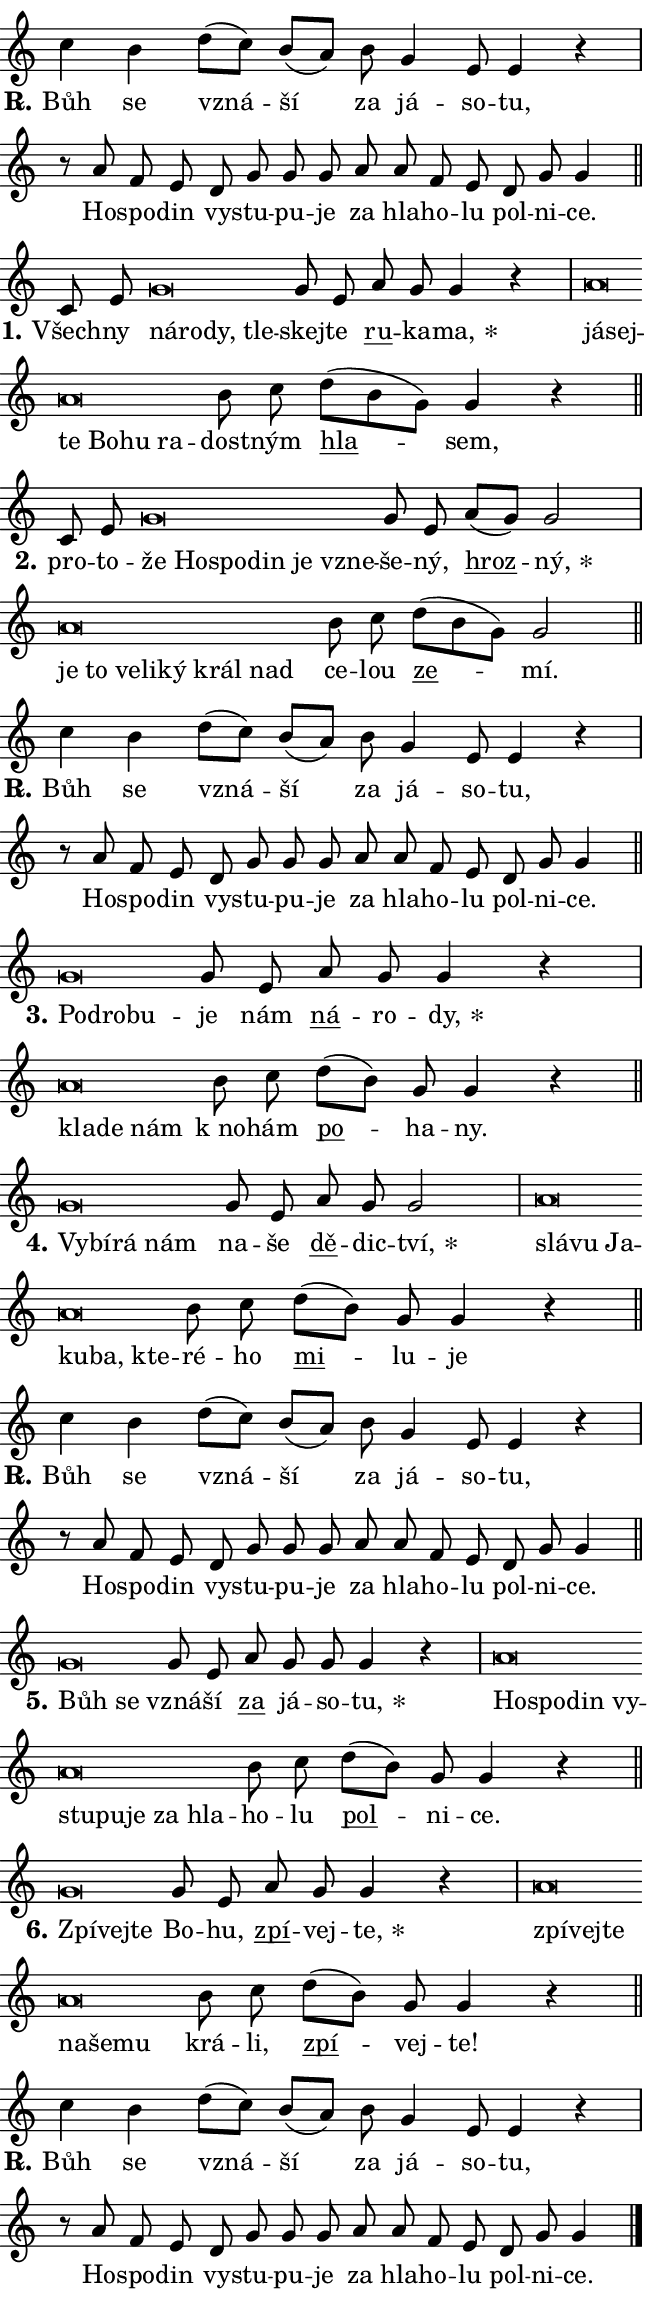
\version "2.24.0"
\header { tagline = "" }
\paper {
  indent = 0\cm
  top-margin = 0\cm
  right-margin = 0.13\cm % to fit lyric hyphens
  bottom-margin = 0\cm
  left-margin = 0\cm
  paper-width = 11\cm
  page-breaking = #ly:one-page-breaking
  system-system-spacing.basic-distance = #11
  score-system-spacing.basic-distance = #11
  ragged-last = ##f
}


%% Author: Thomas Morley
%% https://lists.gnu.org/archive/html/lilypond-user/2020-05/msg00002.html
#(define (line-position grob)
"Returns position of @var[grob} in current system:
   @code{'start}, if at first time-step
   @code{'end}, if at last time-step
   @code{'middle} otherwise
"
  (let* ((col (ly:item-get-column grob))
         (ln (ly:grob-object col 'left-neighbor))
         (rn (ly:grob-object col 'right-neighbor))
         (col-to-check-left (if (ly:grob? ln) ln col))
         (col-to-check-right (if (ly:grob? rn) rn col))
         (break-dir-left
           (and
             (ly:grob-property col-to-check-left 'non-musical #f)
             (ly:item-break-dir col-to-check-left)))
         (break-dir-right
           (and
             (ly:grob-property col-to-check-right 'non-musical #f)
             (ly:item-break-dir col-to-check-right))))
        (cond ((eqv? 1 break-dir-left) 'start)
              ((eqv? -1 break-dir-right) 'end)
              (else 'middle))))

#(define (tranparent-at-line-position vctor)
  (lambda (grob)
  "Relying on @code{line-position} select the relevant enry from @var{vctor}.
Used to determine transparency,"
    (case (line-position grob)
      ((end) (not (vector-ref vctor 0)))
      ((middle) (not (vector-ref vctor 1)))
      ((start) (not (vector-ref vctor 2))))))

noteHeadBreakVisibility =
#(define-music-function (break-visibility)(vector?)
"Makes @code{NoteHead}s transparent relying on @var{break-visibility}"
#{
  \override NoteHead.transparent =
    #(tranparent-at-line-position break-visibility)
#})

#(define delete-ledgers-for-transparent-note-heads
  (lambda (grob)
    "Reads whether a @code{NoteHead} is transparent.
If so this @code{NoteHead} is removed from @code{'note-heads} from
@var{grob}, which is supposed to be @code{LedgerLineSpanner}.
As a result ledgers are not printed for this @code{NoteHead}"
    (let* ((nhds-array (ly:grob-object grob 'note-heads))
           (nhds-list
             (if (ly:grob-array? nhds-array)
                 (ly:grob-array->list nhds-array)
                 '()))
           ;; Relies on the transparent-property being done before
           ;; Staff.LedgerLineSpanner.after-line-breaking is executed.
           ;; This is fragile ...
           (to-keep
             (remove
               (lambda (nhd)
                 (ly:grob-property nhd 'transparent #f))
               nhds-list)))
      ;; TODO find a better method to iterate over grob-arrays, similiar
      ;; to filter/remove etc for lists
      ;; For now rebuilt from scratch
      (set! (ly:grob-object grob 'note-heads)  '())
      (for-each
        (lambda (nhd)
          (ly:pointer-group-interface::add-grob grob 'note-heads nhd))
        to-keep))))

squashNotes = {
  \override NoteHead.X-extent = #'(-0.2 . 0.2)
  \override NoteHead.Y-extent = #'(-0.75 . 0)
  \override NoteHead.stencil =
    #(lambda (grob)
       (let ((pos (ly:grob-property grob 'staff-position)))
         (begin
           (if (< pos -7) (display "ERROR: Lower brevis then expected\n") (display ""))
           (if (<= pos -6) ly:text-interface::print ly:note-head::print))))
}
unSquashNotes = {
  \revert NoteHead.X-extent
  \revert NoteHead.Y-extent
  \revert NoteHead.stencil
}

hideNotes = \noteHeadBreakVisibility #begin-of-line-visible
unHideNotes = \noteHeadBreakVisibility #all-visible

% work-around for resetting accidentals
% https://lilypond.org/doc/v2.23/Documentation/notation/displaying-rhythms#unmetered-music
cadenzaMeasure = {
  \cadenzaOff
  \partial 1024 s1024
  \cadenzaOn
}

#(define-markup-command (accent layout props text) (markup?)
  "Underline accented syllable"
  (interpret-markup layout props
    #{\markup \override #'(offset . 4.3) \underline { #text }#}))

responsum = \markup \concat {
  "R" \hspace #-1.05 \path #0.1 #'((moveto 0 0.07) (lineto 0.9 0.8)) \hspace #0.05 "."
}

spaceSize = #0.6828661417322834 % exact space size for TeX Gyre Schola

\layout {
  \context {
    \Staff
    \remove "Time_signature_engraver"
    \override LedgerLineSpanner.after-line-breaking = #delete-ledgers-for-transparent-note-heads
  }
  \context {
    \Lyrics {
      \override LyricSpace.minimum-distance = \spaceSize
      \override LyricText.font-name = #"TeX Gyre Schola"
      \override LyricText.font-size = 1
      \override StanzaNumber.font-name = #"TeX Gyre Schola Bold"
      \override StanzaNumber.font-size = 1
    }
  }
  \context {
    \Score 
    \override NoteHead.text =
      #(lambda (grob) 
        (let ((pos (ly:grob-property grob 'staff-position)))
          #{\markup {
            \combine
              \halign #-0.55 \raise #(if (= pos -6) 0 0.5) \override #'(thickness . 2) \draw-line #'(3.2 . 0)
              \musicglyph "noteheads.sM1"
          }#}))
  }
}

% magnetic-lyrics.ily
%
%   written by
%     Jean Abou Samra <jean@abou-samra.fr>
%     Werner Lemberg <wl@gnu.org>
%
%   adapted by
%     Jiri Hon <jiri.hon@gmail.com>
%
% Version 2022-Apr-15

% https://www.mail-archive.com/lilypond-user@gnu.org/msg149350.html

#(define (Left_hyphen_pointer_engraver context)
   "Collect syllable-hyphen-syllable occurrences in lyrics and store
them in properties.  This engraver only looks to the left.  For
example, if the lyrics input is @code{foo -- bar}, it does the
following.

@itemize @bullet
@item
Set the @code{text} property of the @code{LyricHyphen} grob between
@q{foo} and @q{bar} to @code{foo}.

@item
Set the @code{left-hyphen} property of the @code{LyricText} grob with
text @q{foo} to the @code{LyricHyphen} grob between @q{foo} and
@q{bar}.
@end itemize

Use this auxiliary engraver in combination with the
@code{lyric-@/text::@/apply-@/magnetic-@/offset!} hook."
   (let ((hyphen #f)
         (text #f))
     (make-engraver
      (acknowledgers
       ((lyric-syllable-interface engraver grob source-engraver)
        (set! text grob)))
      (end-acknowledgers
       ((lyric-hyphen-interface engraver grob source-engraver)
        ;(when (not (grob::has-interface grob 'lyric-space-interface))
          (set! hyphen grob)));)
      ((stop-translation-timestep engraver)
       (when (and text hyphen)
         (ly:grob-set-object! text 'left-hyphen hyphen))
       (set! text #f)
       (set! hyphen #f)))))

#(define (lyric-text::apply-magnetic-offset! grob)
   "If the space between two syllables is less than the value in
property @code{LyricText@/.details@/.squash-threshold}, move the right
syllable to the left so that it gets concatenated with the left
syllable.

Use this function as a hook for
@code{LyricText@/.after-@/line-@/breaking} if the
@code{Left_@/hyphen_@/pointer_@/engraver} is active."
   (let ((hyphen (ly:grob-object grob 'left-hyphen #f)))
     (when hyphen
       (let ((left-text (ly:spanner-bound hyphen LEFT)))
         (when (grob::has-interface left-text 'lyric-syllable-interface)
           (let* ((common (ly:grob-common-refpoint grob left-text X))
                  (this-x-ext (ly:grob-extent grob common X))
                  (left-x-ext
                   (begin
                     ;; Trigger magnetism for left-text.
                     (ly:grob-property left-text 'after-line-breaking)
                     (ly:grob-extent left-text common X)))
                  ;; `delta` is the gap width between two syllables.
                  (delta (- (interval-start this-x-ext)
                            (interval-end left-x-ext)))
                  (details (ly:grob-property grob 'details))
                  (threshold (assoc-get 'squash-threshold details 0.2)))
             (when (< delta threshold)
               (let* (;; We have to manipulate the input text so that
                      ;; ligatures crossing syllable boundaries are not
                      ;; disabled.  For languages based on the Latin
                      ;; script this is essentially a beautification.
                      ;; However, for non-Western scripts it can be a
                      ;; necessity.
                      (lt (ly:grob-property left-text 'text))
                      (rt (ly:grob-property grob 'text))
                      (is-space (grob::has-interface hyphen 'lyric-space-interface))
                      (space (if is-space " " ""))
                      (extra-delta (if is-space spaceSize 0))
                      ;; Append new syllable.
                      (ltrt-space (if (and (string? lt) (string? rt))
                                (string-append lt space rt)
                                (make-concat-markup (list lt space rt))))
                      ;; Right-align `ltrt` to the right side.
                      (ltrt-space-markup (grob-interpret-markup
                               grob
                               (make-translate-markup
                                (cons (interval-length this-x-ext) 0)
                                (make-right-align-markup ltrt-space)))))
                 (begin
                   ;; Don't print `left-text`.
                   (ly:grob-set-property! left-text 'stencil #f)
                   ;; Set text and stencil (which holds all collected
                   ;; syllables so far) and shift it to the left.
                   (ly:grob-set-property! grob 'text ltrt-space)
                   (ly:grob-set-property! grob 'stencil ltrt-space-markup)
                   (ly:grob-translate-axis! grob (- (- delta extra-delta)) X))))))))))


#(define (lyric-hyphen::displace-bounds-first grob)
   ;; Make very sure this callback isn't triggered too early.
   (let ((left (ly:spanner-bound grob LEFT))
         (right (ly:spanner-bound grob RIGHT)))
     (ly:grob-property left 'after-line-breaking)
     (ly:grob-property right 'after-line-breaking)
     (ly:lyric-hyphen::print grob)))

squashThreshold = #0.4

\layout {
  \context {
    \Lyrics
    \consists #Left_hyphen_pointer_engraver
    \override LyricText.after-line-breaking =
      #lyric-text::apply-magnetic-offset!
    \override LyricHyphen.stencil = #lyric-hyphen::displace-bounds-first
    \override LyricText.details.squash-threshold = \squashThreshold
    \override LyricHyphen.minimum-distance = 0
    \override LyricHyphen.minimum-length = \squashThreshold
  }
}

squashText = \override LyricText.details.squash-threshold = 9999
unSquashText = \override LyricText.details.squash-threshold = \squashThreshold

leftText = \override LyricText.self-alignment-X = #LEFT
unLeftText = \revert LyricText.self-alignment-X

starOffset = #(lambda (grob) 
                (let ((x_offset (ly:self-alignment-interface::aligned-on-x-parent grob)))
                  (if (= x_offset 0) 0 (+ x_offset 1.2))))

star = #(define-music-function (syllable)(string?)
"Append star separator at the end of a syllable"
#{
  \once \override LyricText.X-offset = #starOffset
  \lyricmode { \markup {
    #syllable
    \override #'((font-name . "TeX Gyre Schola Bold")) \hspace #0.2 \lower #0.65 \larger "*"
  } }
#})

starAccent = #(define-music-function (syllable)(string?)
"Append star separator at the end of a syllable and make accent"
#{
  \once \override LyricText.X-offset = #starOffset
  \lyricmode { \markup {
    \accent #syllable
    \override #'((font-name . "TeX Gyre Schola Bold")) \hspace #0.2 \lower #0.65 \larger "*"
  } }
#})

breath = #(define-music-function (syllable)(string?)
"Append breathing indicator at the end of a syllable"
#{
  \lyricmode { \markup { #syllable "+" } }
#})

optionalBreath = #(define-music-function (syllable)(string?)
"Append optional breathing indicator at the end of a syllable"
#{
  \lyricmode { \markup { #syllable "(+)" } }
#})


\score {
    <<
        \new Voice = "melody" { \cadenzaOn \key c \major \relative { c''4 b d8[( c)] b[( a)] \bar "" b g4 e8 e4 r \cadenzaMeasure \bar "|" r8 a f e \bar "" d g g g \bar "" a a f e d g g4 \cadenzaMeasure \bar "||" \break } }
        \new Lyrics \lyricsto "melody" { \lyricmode { \set stanza = \responsum
Bůh se vzná -- ší za já -- so -- tu, Ho -- spo -- din vy -- stu -- pu -- je za hla -- ho -- lu pol -- ni -- ce. } }
    >>
    \layout {}
}

\score {
    <<
        \new Voice = "melody" { \cadenzaOn \key c \major \relative { c'8 e \bar "" \squashNotes g\breve*1/16 \hideNotes \breve*1/16 \bar "" \breve*1/16 \breve*1/16 \bar "" \unHideNotes \unSquashNotes g8 e \bar "" a g g4 r \cadenzaMeasure \bar "|" \squashNotes a\breve*1/16 \hideNotes \breve*1/16 \bar "" \breve*1/16 \bar "" \breve*1/16 \bar "" \breve*1/16 \breve*1/16 \bar "" \unHideNotes \unSquashNotes b8 c \bar "" d[( b g)] g4 r \cadenzaMeasure \bar "||" \break } }
        \new Lyrics \lyricsto "melody" { \lyricmode { \set stanza = "1."
Všech -- ny \leftText ná -- \squashText ro -- dy, tle -- \unLeftText \unSquashText skej -- te \markup \accent ru -- ka -- \star ma, \leftText já -- \squashText sej -- te Bo -- hu ra -- \unLeftText \unSquashText dost -- ným \markup \accent hla -- sem, } }
    >>
    \layout {}
}

\score {
    <<
        \new Voice = "melody" { \cadenzaOn \key c \major \relative { c'8 e \bar "" \squashNotes g\breve*1/16 \hideNotes \breve*1/16 \bar "" \breve*1/16 \bar "" \breve*1/16 \bar "" \breve*1/16 \breve*1/16 \bar "" \unHideNotes \unSquashNotes g8 e \bar "" a[( g)] g2 \cadenzaMeasure \bar "|" \squashNotes a\breve*1/16 \hideNotes \breve*1/16 \bar "" \breve*1/16 \bar "" \breve*1/16 \bar "" \breve*1/16 \bar "" \breve*1/16 \breve*1/16 \bar "" \unHideNotes \unSquashNotes b8 c \bar "" d[( b g)] g2 \cadenzaMeasure \bar "||" \break } }
        \new Lyrics \lyricsto "melody" { \lyricmode { \set stanza = "2."
pro -- to -- \leftText že \squashText Ho -- spo -- din je vzne -- \unLeftText \unSquashText še -- ný, \markup \accent hroz -- \star ný, \leftText je \squashText to ve -- li -- ký král nad \unLeftText \unSquashText ce -- lou \markup \accent ze -- mí. } }
    >>
    \layout {}
}

\score {
    <<
        \new Voice = "melody" { \cadenzaOn \key c \major \relative { c''4 b d8[( c)] b[( a)] \bar "" b g4 e8 e4 r \cadenzaMeasure \bar "|" r8 a f e \bar "" d g g g \bar "" a a f e d g g4 \cadenzaMeasure \bar "||" \break } }
        \new Lyrics \lyricsto "melody" { \lyricmode { \set stanza = \responsum
Bůh se vzná -- ší za já -- so -- tu, Ho -- spo -- din vy -- stu -- pu -- je za hla -- ho -- lu pol -- ni -- ce. } }
    >>
    \layout {}
}

\score {
    <<
        \new Voice = "melody" { \cadenzaOn \key c \major \relative { \squashNotes g'\breve*1/16 \hideNotes \breve*1/16 \breve*1/16 \bar "" \unHideNotes \unSquashNotes g8 e \bar "" a g g4 r \cadenzaMeasure \bar "|" \squashNotes a\breve*1/16 \hideNotes \breve*1/16 \breve*1/16 \bar "" \unHideNotes \unSquashNotes b8 c \bar "" d[( b)] g g4 r \cadenzaMeasure \bar "||" \break } }
        \new Lyrics \lyricsto "melody" { \lyricmode { \set stanza = "3."
\leftText Po -- \squashText dro -- bu -- \unLeftText \unSquashText je nám \markup \accent ná -- ro -- \star dy, \leftText kla -- \squashText de nám \unLeftText \unSquashText "k no" -- hám \markup \accent po -- ha -- ny. } }
    >>
    \layout {}
}

\score {
    <<
        \new Voice = "melody" { \cadenzaOn \key c \major \relative { \squashNotes g'\breve*1/16 \hideNotes \breve*1/16 \bar "" \breve*1/16 \breve*1/16 \bar "" \unHideNotes \unSquashNotes g8 e \bar "" a g g2 \cadenzaMeasure \bar "|" \squashNotes a\breve*1/16 \hideNotes \breve*1/16 \bar "" \breve*1/16 \bar "" \breve*1/16 \bar "" \breve*1/16 \breve*1/16 \bar "" \unHideNotes \unSquashNotes b8 c \bar "" d[( b)] g g4 r \cadenzaMeasure \bar "||" \break } }
        \new Lyrics \lyricsto "melody" { \lyricmode { \set stanza = "4."
\leftText Vy -- \squashText bí -- rá nám \unLeftText \unSquashText na -- še \markup \accent dě -- dic -- \star tví, \leftText slá -- \squashText vu Ja -- ku -- ba, kte -- \unLeftText \unSquashText ré -- ho \markup \accent mi -- lu -- je } }
    >>
    \layout {}
}

\score {
    <<
        \new Voice = "melody" { \cadenzaOn \key c \major \relative { c''4 b d8[( c)] b[( a)] \bar "" b g4 e8 e4 r \cadenzaMeasure \bar "|" r8 a f e \bar "" d g g g \bar "" a a f e d g g4 \cadenzaMeasure \bar "||" \break } }
        \new Lyrics \lyricsto "melody" { \lyricmode { \set stanza = \responsum
Bůh se vzná -- ší za já -- so -- tu, Ho -- spo -- din vy -- stu -- pu -- je za hla -- ho -- lu pol -- ni -- ce. } }
    >>
    \layout {}
}

\score {
    <<
        \new Voice = "melody" { \cadenzaOn \key c \major \relative { \squashNotes g'\breve*1/16 \hideNotes \breve*1/16 \bar "" \unHideNotes \unSquashNotes g8 e \bar "" a g g g4 r \cadenzaMeasure \bar "|" \squashNotes a\breve*1/16 \hideNotes \breve*1/16 \bar "" \breve*1/16 \bar "" \breve*1/16 \bar "" \breve*1/16 \bar "" \breve*1/16 \bar "" \breve*1/16 \bar "" \breve*1/16 \breve*1/16 \bar "" \unHideNotes \unSquashNotes b8 c \bar "" d[( b)] g g4 r \cadenzaMeasure \bar "||" \break } }
        \new Lyrics \lyricsto "melody" { \lyricmode { \set stanza = "5."
\leftText Bůh \squashText se \unLeftText \unSquashText vzná -- ší \markup \accent za já -- so -- \star tu, \leftText Ho -- \squashText spo -- din vy -- stu -- pu -- je za hla -- \unLeftText \unSquashText ho -- lu \markup \accent pol -- ni -- ce. } }
    >>
    \layout {}
}

\score {
    <<
        \new Voice = "melody" { \cadenzaOn \key c \major \relative { \squashNotes g'\breve*1/16 \hideNotes \breve*1/16 \breve*1/16 \bar "" \unHideNotes \unSquashNotes g8 e \bar "" a g g4 r \cadenzaMeasure \bar "|" \squashNotes a\breve*1/16 \hideNotes \breve*1/16 \bar "" \breve*1/16 \bar "" \breve*1/16 \bar "" \breve*1/16 \breve*1/16 \bar "" \unHideNotes \unSquashNotes b8 c \bar "" d[( b)] g g4 r \cadenzaMeasure \bar "||" \break } }
        \new Lyrics \lyricsto "melody" { \lyricmode { \set stanza = "6."
\leftText Zpí -- \squashText vej -- te \unLeftText \unSquashText Bo -- hu, \markup \accent zpí -- vej -- \star te, \leftText zpí -- \squashText vej -- te na -- še -- mu \unLeftText \unSquashText krá -- li, \markup \accent zpí -- vej -- te! } }
    >>
    \layout {}
}

\score {
    <<
        \new Voice = "melody" { \cadenzaOn \key c \major \relative { c''4 b d8[( c)] b[( a)] \bar "" b g4 e8 e4 r \cadenzaMeasure \bar "|" r8 a f e \bar "" d g g g \bar "" a a f e d g g4 \cadenzaMeasure \bar "||" \break } \bar "|." }
        \new Lyrics \lyricsto "melody" { \lyricmode { \set stanza = \responsum
Bůh se vzná -- ší za já -- so -- tu, Ho -- spo -- din vy -- stu -- pu -- je za hla -- ho -- lu pol -- ni -- ce. } }
    >>
    \layout {}
}
